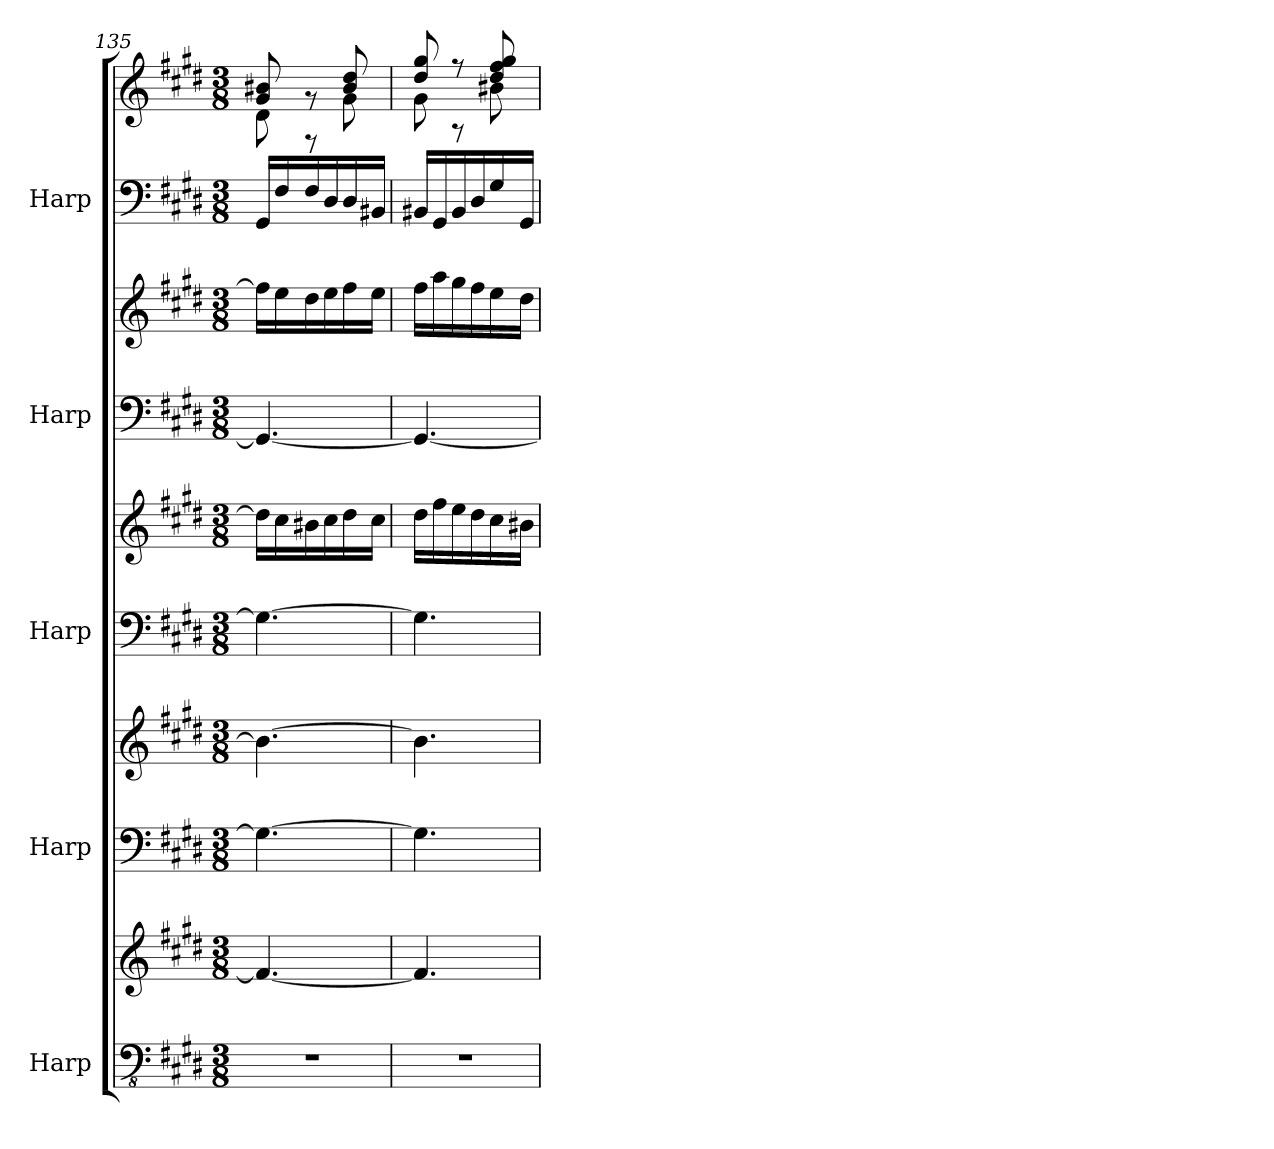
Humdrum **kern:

**kern	**kern	**kern	**kern	**kern	**kern	**kern	**kern	**kern	**kern
*part5	*part5	*part4	*part4	*part3	*part3	*part2	*part2	*part1	*part1
*staff10	*staff9	*staff8	*staff7	*staff6	*staff5	*staff4	*staff3	*staff2	*staff1
*I"Harp	*	*I"Harp	*	*I"Harp	*	*I"Harp	*	*I"Harp	*
*I'Hp	*	*I'Hp	*	*I'Hp	*	*I'Hp	*	*I'Hp	*
*clefFv4	*clefG2	*clefF4	*clefG2	*clefF4	*clefG2	*clefF4	*clefG2	*clefF4	*clefG2
*k[f#c#g#d#]	*k[f#c#g#d#]	*k[f#c#g#d#]	*k[f#c#g#d#]	*k[f#c#g#d#]	*k[f#c#g#d#]	*k[f#c#g#d#]	*k[f#c#g#d#]	*k[f#c#g#d#]	*k[f#c#g#d#]
*M3/8	*M3/8	*M3/8	*M3/8	*M3/8	*M3/8	*M3/8	*M3/8	*M3/8	*M3/8
=135	=135	=135	=135	=135	=135	=135	=135	=135	=135
*	*	*	*	*	*	*	*	*	*^
4.r	4.f#/_	4.G#\_	4.b#\_	4.G#\_	16dd#\LL]	4.GG#/_	16ff#\LL]	16GG#/LL	8g#/ 8b#X/	8d#\
.	.	.	.	.	16cc#\	.	16ee\	16F#/	.	.
.	.	.	.	.	16b#X\	.	16dd#\	16F#/	8rg	8rF
.	.	.	.	.	16cc#\	.	16ee\	16D#/	.	.
.	.	.	.	.	16dd#\	.	16ff#\	16D#/	8b#/ 8dd#/	8g#\
.	.	.	.	.	16cc#\JJ	.	16ee\JJ	16BB#X/JJ	.	.
=136	=136	=136	=136	=136	=136	=136	=136	=136	=136	=136
4.r	4.f#/]	4.G#\]	4.b#\]	4.G#\]	16dd#\LL	4.GG#/_	16ff#\LL	16BB#X/LL	8dd#/ 8gg#/	8g#\
.	.	.	.	.	16ff#\	.	16aa\	16GG#/	.	.
.	.	.	.	.	16ee\	.	16gg#\	16BB#/	8r	8rA
.	.	.	.	.	16dd#\	.	16ff#\	16D#/	.	.
.	.	.	.	.	16cc#\	.	16ee\	16G#/	8dd#/ 8ff#/ 8gg#/	8b#X\
.	.	.	.	.	16b#X\JJ	.	16dd#\JJ	16GG#/JJ	.	.
*	*	*	*	*	*	*	*	*	*v	*v
=	=	=	=	=	=	=	=	=	=
*-	*-	*-	*-	*-	*-	*-	*-	*-	*-
